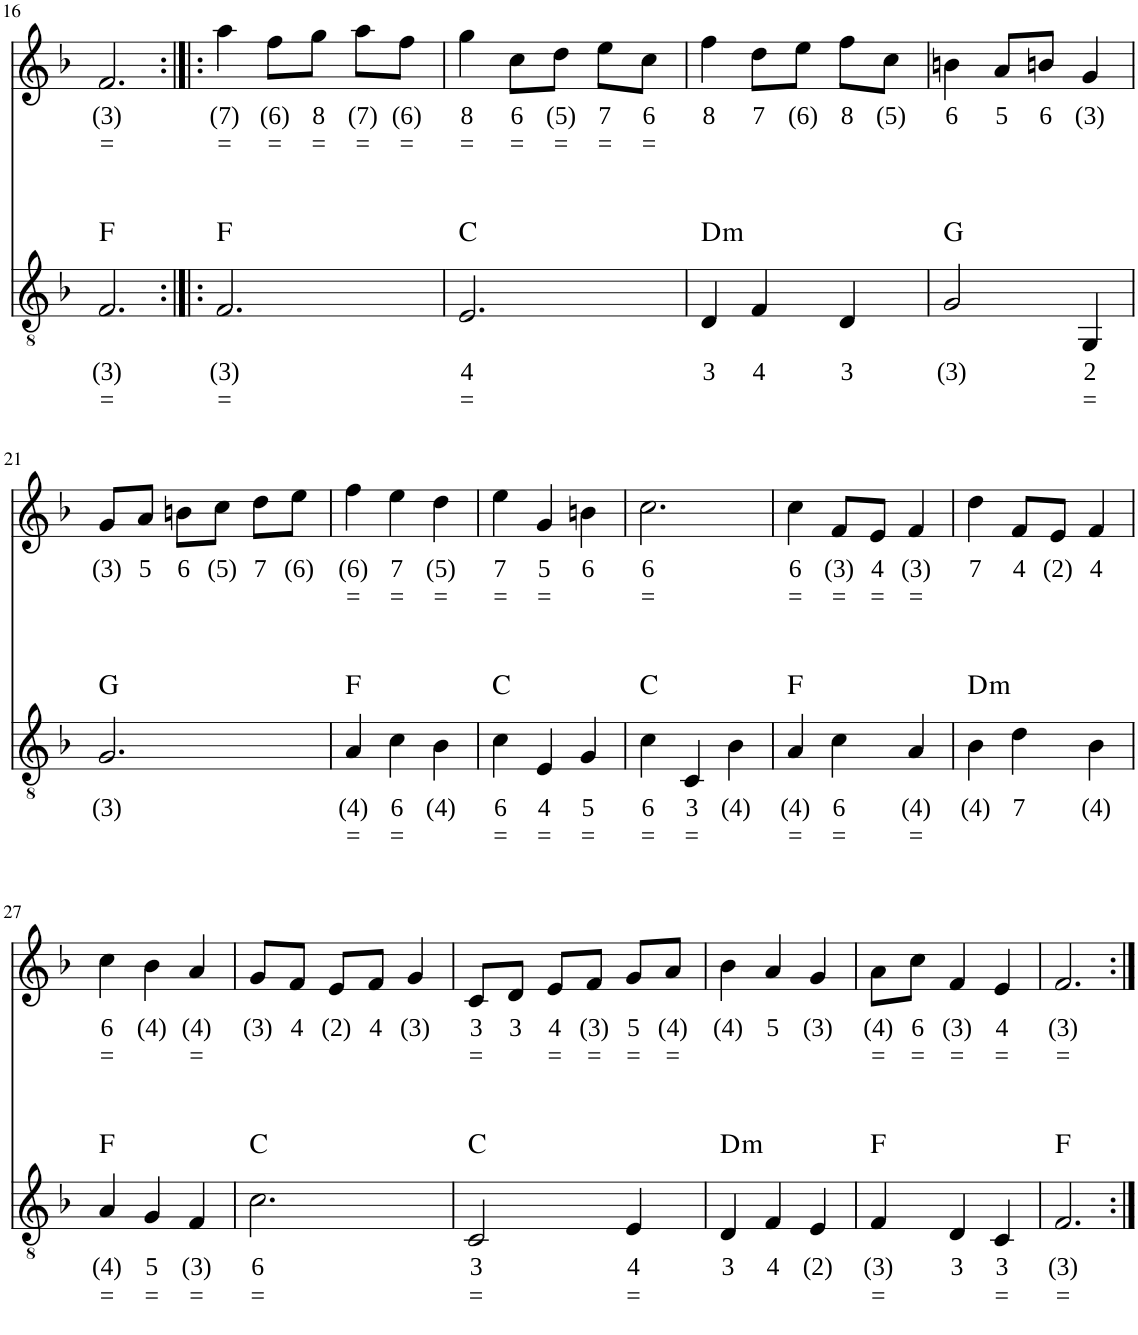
**kern	**text	**text	**harte	**kern	**text	**text
*part2	*part2	*part2	*part2	*part1	*part1	*part1
*staff2	*staff2	*staff2	*	*staff1	*staff1	*staff1
*I"Accordion	*	*	*	*I"Voice	*	*
*I'Acc	*	*	*	*	*	*
!!LO:PB:g=z
*clefGv2	*	*	*	*clefG2	*	*
*k[b-]	*	*	*	*k[b-]	*	*
*M3/4	*	*	*	*M3/4	*	*
=16	=16	=16	=16	=16	=16	=16
!	!LO:LY:b	!LO:LY:b	!	!	!LO:LY:b	!LO:LY:b
2.F/	(3)	=	F:maj	2.f/	(3)	=
=17:|!|:	=17:|!|:	=17:|!|:	=17:|!|:	=17:|!|:	=17:|!|:	=17:|!|:
!	!LO:LY:b	!LO:LY:b	!	!	!LO:LY:b	!LO:LY:b
2.F/	(3)	=	F:maj	4aa\	(7)	=
!	!	!	!	!	!LO:LY:b	!LO:LY:b
.	.	.	.	8ff\L	(6)	=
!	!	!	!	!	!LO:LY:b	!LO:LY:b
.	.	.	.	8gg\J	8	=
!	!	!	!	!	!LO:LY:b	!LO:LY:b
.	.	.	.	8aa\L	(7)	=
!	!	!	!	!	!LO:LY:b	!LO:LY:b
.	.	.	.	8ff\J	(6)	=
=18	=18	=18	=18	=18	=18	=18
!	!LO:LY:b	!LO:LY:b	!	!	!LO:LY:b	!LO:LY:b
2.E/	4	=	C:maj	4gg\	8	=
!	!	!	!	!	!LO:LY:b	!LO:LY:b
.	.	.	.	8cc\L	6	=
!	!	!	!	!	!LO:LY:b	!LO:LY:b
.	.	.	.	8dd\J	(5)	=
!	!	!	!	!	!LO:LY:b	!LO:LY:b
.	.	.	.	8ee\L	7	=
!	!	!	!	!	!LO:LY:b	!LO:LY:b
.	.	.	.	8cc\J	6	=
=19	=19	=19	=19	=19	=19	=19
!	!LO:LY:b	!	!LO:H:kt=m	!	!LO:LY:b	!
4D/	3	.	D:min	4ff\	8	.
!	!LO:LY:b	!	!	!	!LO:LY:b	!
4F/	4	.	.	8dd\L	7	.
!	!	!	!	!	!LO:LY:b	!
.	.	.	.	8ee\J	(6)	.
!	!LO:LY:b	!	!	!	!LO:LY:b	!
4D/	3	.	.	8ff\L	8	.
!	!	!	!	!	!LO:LY:b	!
.	.	.	.	8cc\J	(5)	.
=20	=20	=20	=20	=20	=20	=20
!	!LO:LY:b	!	!	!	!LO:LY:b	!
2G/	(3)	.	G:maj	4bn\	6	.
!	!	!	!	!	!LO:LY:b	!
.	.	.	.	8a/L	5	.
!	!	!	!	!	!LO:LY:b	!
.	.	.	.	8bn/J	6	.
!	!LO:LY:b	!LO:LY:b	!	!	!LO:LY:b	!
4GG/	2	=	.	4g/	(3)	.
!!LO:LB:g=z
=21	=21	=21	=21	=21	=21	=21
!	!LO:LY:b	!	!	!	!LO:LY:b	!
2.G/	(3)	.	G:maj	8g/L	(3)	.
!	!	!	!	!	!LO:LY:b	!
.	.	.	.	8a/J	5	.
!	!	!	!	!	!LO:LY:b	!
.	.	.	.	8bn\L	6	.
!	!	!	!	!	!LO:LY:b	!
.	.	.	.	8cc\J	(5)	.
!	!	!	!	!	!LO:LY:b	!
.	.	.	.	8dd\L	7	.
!	!	!	!	!	!LO:LY:b	!
.	.	.	.	8ee\J	(6)	.
=22	=22	=22	=22	=22	=22	=22
!	!LO:LY:b	!LO:LY:b	!	!	!LO:LY:b	!LO:LY:b
4A/	(4)	=	F:maj	4ff\	(6)	=
!	!LO:LY:b	!LO:LY:b	!	!	!LO:LY:b	!LO:LY:b
4c\	6	=	.	4ee\	7	=
!	!LO:LY:b	!	!	!	!LO:LY:b	!LO:LY:b
4B-\	(4)	.	.	4dd\	(5)	=
=23	=23	=23	=23	=23	=23	=23
!	!LO:LY:b	!LO:LY:b	!	!	!LO:LY:b	!LO:LY:b
4c\	6	=	C:maj	4ee\	7	=
!	!LO:LY:b	!LO:LY:b	!	!	!LO:LY:b	!LO:LY:b
4E/	4	=	.	4g/	5	=
!	!LO:LY:b	!LO:LY:b	!	!	!LO:LY:b	!
4G/	5	=	.	4bn\	6	.
=24	=24	=24	=24	=24	=24	=24
!	!LO:LY:b	!LO:LY:b	!	!	!LO:LY:b	!LO:LY:b
4c\	6	=	C:maj	2.cc\	6	=
!	!LO:LY:b	!LO:LY:b	!	!	!	!
4C/	3	=	.	.	.	.
!	!LO:LY:b	!	!	!	!	!
4B-\	(4)	.	.	.	.	.
=25	=25	=25	=25	=25	=25	=25
!	!LO:LY:b	!LO:LY:b	!	!	!LO:LY:b	!LO:LY:b
4A/	(4)	=	F:maj	4cc\	6	=
!	!LO:LY:b	!LO:LY:b	!	!	!LO:LY:b	!LO:LY:b
4c\	6	=	.	8f/L	(3)	=
!	!	!	!	!	!LO:LY:b	!LO:LY:b
.	.	.	.	8e/J	4	=
!	!LO:LY:b	!LO:LY:b	!	!	!LO:LY:b	!LO:LY:b
4A/	(4)	=	.	4f/	(3)	=
=26	=26	=26	=26	=26	=26	=26
!	!LO:LY:b	!	!LO:H:kt=m	!	!LO:LY:b	!
4B-\	(4)	.	D:min	4dd\	7	.
!	!LO:LY:b	!	!	!	!LO:LY:b	!
4d\	7	.	.	8f/L	4	.
!	!	!	!	!	!LO:LY:b	!
.	.	.	.	8e/J	(2)	.
!	!LO:LY:b	!	!	!	!LO:LY:b	!
4B-\	(4)	.	.	4f/	4	.
!!LO:LB:g=z
=27	=27	=27	=27	=27	=27	=27
!	!LO:LY:b	!LO:LY:b	!	!	!LO:LY:b	!LO:LY:b
4A/	(4)	=	F:maj	4cc\	6	=
!	!LO:LY:b	!LO:LY:b	!	!	!LO:LY:b	!
4G/	5	=	.	4b-\	(4)	.
!	!LO:LY:b	!LO:LY:b	!	!	!LO:LY:b	!LO:LY:b
4F/	(3)	=	.	4a/	(4)	=
=28	=28	=28	=28	=28	=28	=28
!	!LO:LY:b	!LO:LY:b	!	!	!LO:LY:b	!
2.c\	6	=	C:maj	8g/L	(3)	.
!	!	!	!	!	!LO:LY:b	!
.	.	.	.	8f/J	4	.
!	!	!	!	!	!LO:LY:b	!
.	.	.	.	8e/L	(2)	.
!	!	!	!	!	!LO:LY:b	!
.	.	.	.	8f/J	4	.
!	!	!	!	!	!LO:LY:b	!
.	.	.	.	4g/	(3)	.
=29	=29	=29	=29	=29	=29	=29
!	!LO:LY:b	!LO:LY:b	!	!	!LO:LY:b	!LO:LY:b
2C/	3	=	C:maj	8c/L	3	=
!	!	!	!	!	!LO:LY:b	!
.	.	.	.	8d/J	3	.
!	!	!	!	!	!LO:LY:b	!LO:LY:b
.	.	.	.	8e/L	4	=
!	!	!	!	!	!LO:LY:b	!LO:LY:b
.	.	.	.	8f/J	(3)	=
!	!LO:LY:b	!LO:LY:b	!	!	!LO:LY:b	!LO:LY:b
4E/	4	=	.	8g/L	5	=
!	!	!	!	!	!LO:LY:b	!LO:LY:b
.	.	.	.	8a/J	(4)	=
=30	=30	=30	=30	=30	=30	=30
!	!LO:LY:b	!	!LO:H:kt=m	!	!LO:LY:b	!
4D/	3	.	D:min	4b-\	(4)	.
!	!LO:LY:b	!	!	!	!LO:LY:b	!
4F/	4	.	.	4a/	5	.
!	!LO:LY:b	!	!	!	!LO:LY:b	!
4E/	(2)	.	.	4g/	(3)	.
=31	=31	=31	=31	=31	=31	=31
!	!LO:LY:b	!LO:LY:b	!	!	!LO:LY:b	!LO:LY:b
4F/	(3)	=	F:maj	8a\L	(4)	=
!	!	!	!	!	!LO:LY:b	!LO:LY:b
.	.	.	.	8cc\J	6	=
!	!LO:LY:b	!	!	!	!LO:LY:b	!LO:LY:b
4D/	3	.	.	4f/	(3)	=
!	!LO:LY:b	!LO:LY:b	!	!	!LO:LY:b	!LO:LY:b
4C/	3	=	.	4e/	4	=
=32	=32	=32	=32	=32	=32	=32
!	!LO:LY:b	!LO:LY:b	!	!	!LO:LY:b	!LO:LY:b
2.F/	(3)	=	F:maj	2.f/	(3)	=
=:|!	=:|!	=:|!	=:|!	=:|!	=:|!	=:|!
*-	*-	*-	*-	*-	*-	*-
